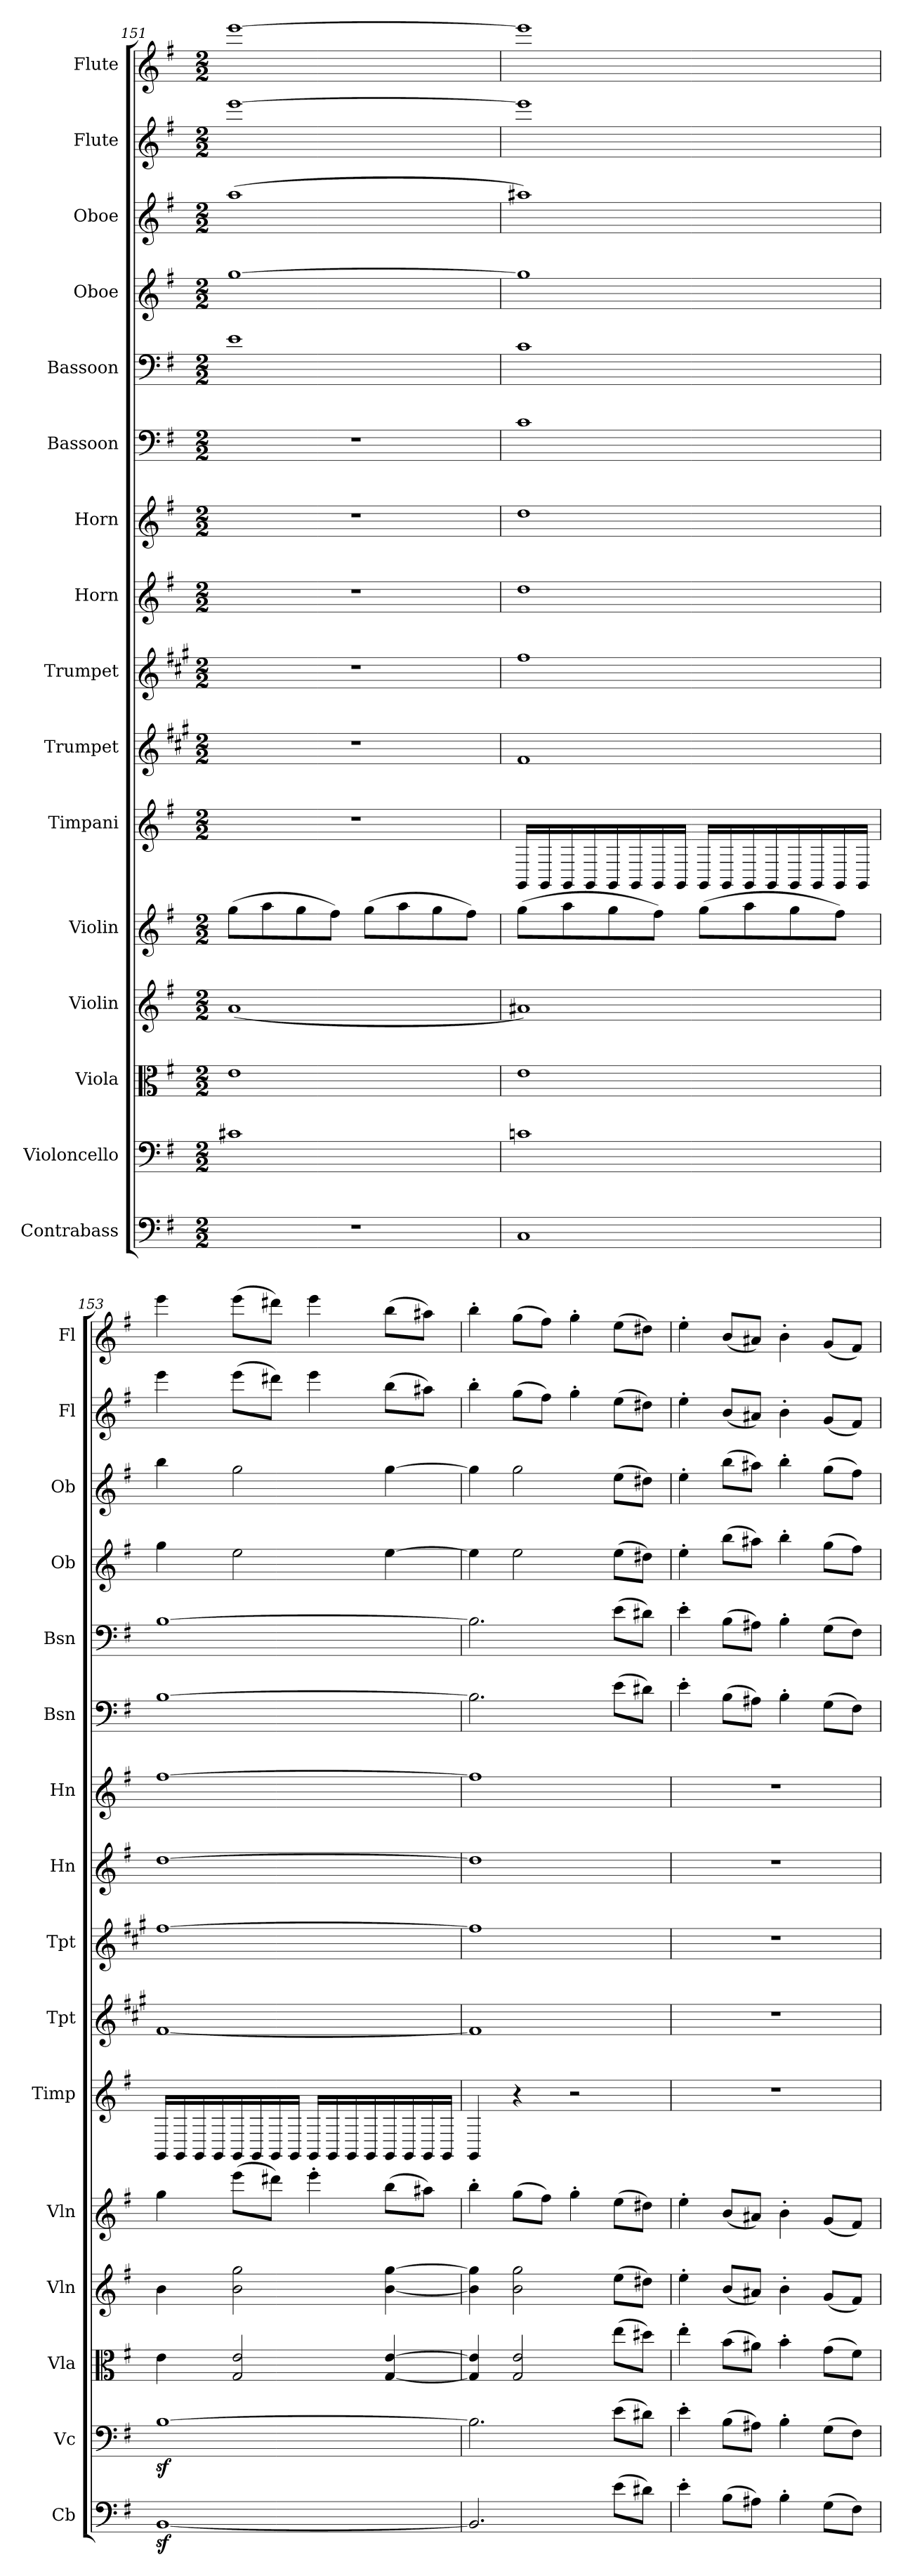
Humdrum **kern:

**kern	**kern	**kern	**kern	**kern	**kern	**kern	**kern	**kern	**kern	**kern	**kern	**kern	**kern	**kern	**kern
*part16	*part15	*part14	*part13	*part12	*part11	*part10	*part9	*part8	*part7	*part6	*part5	*part4	*part3	*part2	*part1
*staff16	*staff15	*staff14	*staff13	*staff12	*staff11	*staff10	*staff9	*staff8	*staff7	*staff6	*staff5	*staff4	*staff3	*staff2	*staff1
*I"Contrabass	*I"Violoncello	*I"Viola	*I"Violin	*I"Violin	*I"Timpani	*I"Trumpet	*I"Trumpet	*I"Horn	*I"Horn	*I"Bassoon	*I"Bassoon	*I"Oboe	*I"Oboe	*I"Flute	*I"Flute
*I'Cb	*I'Vc	*I'Vla	*I'Vln	*I'Vln	*I'Timp	*I'Tpt	*I'Tpt	*I'Hn	*I'Hn	*I'Bsn	*I'Bsn	*I'Ob	*I'Ob	*I'Fl	*I'Fl
*clefF4	*clefF4	*clefC3	*clefG2	*clefG2	*clefG2	*clefG2	*clefG2	*clefG2	*clefG2	*clefF4	*clefF4	*clefG2	*clefG2	*clefG2	*clefG2
*ITrd7c12	*	*	*	*	*	*ITrd1c2	*ITrd1c2	*ITrd4c7	*ITrd4c7	*	*	*	*	*	*
*k[f#]	*k[f#]	*k[f#]	*k[f#]	*k[f#]	*k[f#]	*k[f#]	*k[f#]	*k[]	*k[]	*k[f#]	*k[f#]	*k[f#]	*k[f#]	*k[f#]	*k[f#]
*M2/2	*M2/2	*M2/2	*M2/2	*M2/2	*M2/2	*M2/2	*M2/2	*M2/2	*M2/2	*M2/2	*M2/2	*M2/2	*M2/2	*M2/2	*M2/2
=151	=151	=151	=151	=151	=151	=151	=151	=151	=151	=151	=151	=151	=151	=151	=151
1r	1c#X	1e	(<1a	(>8gg\L	1r	1r	1r	1r	1r	1r	1e	[1gg	(>1aa	[1eee	[1eee
.	.	.	.	8aa\	.	.	.	.	.	.	.	.	.	.	.
.	.	.	.	8gg\	.	.	.	.	.	.	.	.	.	.	.
.	.	.	.	8ff#\J)	.	.	.	.	.	.	.	.	.	.	.
.	.	.	.	(>8gg\L	.	.	.	.	.	.	.	.	.	.	.
.	.	.	.	8aa\	.	.	.	.	.	.	.	.	.	.	.
.	.	.	.	8gg\	.	.	.	.	.	.	.	.	.	.	.
.	.	.	.	8ff#\J)	.	.	.	.	.	.	.	.	.	.	.
=152	=152	=152	=152	=152	=152	=152	=152	=152	=152	=152	=152	=152	=152	=152	=152
1CC	1cn	1e	1a#X)	(>8gg\L	16GG/LL	1e	1ee	1g	1g	1c	1c	1gg]	1aa#X)	1eee]	1eee]
.	.	.	.	.	16GG/	.	.	.	.	.	.	.	.	.	.
.	.	.	.	8aa\	16GG/	.	.	.	.	.	.	.	.	.	.
.	.	.	.	.	16GG/	.	.	.	.	.	.	.	.	.	.
.	.	.	.	8gg\	16GG/	.	.	.	.	.	.	.	.	.	.
.	.	.	.	.	16GG/	.	.	.	.	.	.	.	.	.	.
.	.	.	.	8ff#\J)	16GG/	.	.	.	.	.	.	.	.	.	.
.	.	.	.	.	16GG/JJ	.	.	.	.	.	.	.	.	.	.
.	.	.	.	(>8gg\L	16GG/LL	.	.	.	.	.	.	.	.	.	.
.	.	.	.	.	16GG/	.	.	.	.	.	.	.	.	.	.
.	.	.	.	8aa\	16GG/	.	.	.	.	.	.	.	.	.	.
.	.	.	.	.	16GG/	.	.	.	.	.	.	.	.	.	.
.	.	.	.	8gg\	16GG/	.	.	.	.	.	.	.	.	.	.
.	.	.	.	.	16GG/	.	.	.	.	.	.	.	.	.	.
.	.	.	.	8ff#\J)	16GG/	.	.	.	.	.	.	.	.	.	.
.	.	.	.	.	16GG/JJ	.	.	.	.	.	.	.	.	.	.
=153	=153	=153	=153	=153	=153	=153	=153	=153	=153	=153	=153	=153	=153	=153	=153
[1BBBz<	[1Bz<	4e\	4b\	4gg\	16GG/LL	[1e	[1ee	[1g	[1b	[1B	[1B	4gg\	4bb\	4eee\	4eee\
.	.	.	.	.	16GG/	.	.	.	.	.	.	.	.	.	.
.	.	.	.	.	16GG/	.	.	.	.	.	.	.	.	.	.
.	.	.	.	.	16GG/	.	.	.	.	.	.	.	.	.	.
.	.	2G/ 2e/	2b\ 2gg\	(>8eee\L	16GG/	.	.	.	.	.	.	2ee\	2gg\	(>8eee\L	(>8eee\L
.	.	.	.	.	16GG/	.	.	.	.	.	.	.	.	.	.
.	.	.	.	8ddd#X\J)	16GG/	.	.	.	.	.	.	.	.	8ddd#X\J)	8ddd#X\J)
.	.	.	.	.	16GG/JJ	.	.	.	.	.	.	.	.	.	.
.	.	.	.	4eee'\	16GG/LL	.	.	.	.	.	.	.	.	4eee\	4eee\
.	.	.	.	.	16GG/	.	.	.	.	.	.	.	.	.	.
.	.	.	.	.	16GG/	.	.	.	.	.	.	.	.	.	.
.	.	.	.	.	16GG/	.	.	.	.	.	.	.	.	.	.
.	.	[4G/ [4e/	[4b\ [4gg\	(>8bb\L	16GG/	.	.	.	.	.	.	[4ee\	[4gg\	(>8bb\L	(>8bb\L
.	.	.	.	.	16GG/	.	.	.	.	.	.	.	.	.	.
.	.	.	.	8aa#X\J)	16GG/	.	.	.	.	.	.	.	.	8aa#X\J)	8aa#X\J)
.	.	.	.	.	16GG/JJ	.	.	.	.	.	.	.	.	.	.
=154	=154	=154	=154	=154	=154	=154	=154	=154	=154	=154	=154	=154	=154	=154	=154
2.BBB/]	2.B\]	4G/] 4e/]	4b\] 4gg\]	4bb'\	4GG/	1e]	1ee]	1g]	1b]	2.B\]	2.B\]	4ee\]	4gg\]	4bb'\	4bb'\
.	.	2G/ 2e/	2b\ 2gg\	(>8gg\L	4r	.	.	.	.	.	.	2ee\	2gg\	(>8gg\L	(>8gg\L
.	.	.	.	8ff#\J)	.	.	.	.	.	.	.	.	.	8ff#\J)	8ff#\J)
.	.	.	.	4gg'\	2r	.	.	.	.	.	.	.	.	4gg'\	4gg'\
(>8E\L	(>8e\L	(>8ee\L	(>8ee\L	(>8ee\L	.	.	.	.	.	(>8e\L	(>8e\L	(>8ee\L	(>8ee\L	(>8ee\L	(>8ee\L
8D#X\J)	8d#X\J)	8dd#X\J)	8dd#X\J)	8dd#X\J)	.	.	.	.	.	8d#X\J)	8d#X\J)	8dd#X\J)	8dd#X\J)	8dd#X\J)	8dd#X\J)
=155	=155	=155	=155	=155	=155	=155	=155	=155	=155	=155	=155	=155	=155	=155	=155
4E'\	4e'\	4ee'\	4ee'\	4ee'\	1r	1r	1r	1r	1r	4e'\	4e'\	4ee'\	4ee'\	4ee'\	4ee'\
(>8BB\L	(>8B\L	(>8b\L	(<8b/L	(<8b/L	.	.	.	.	.	(>8B\L	(>8B\L	(>8bb\L	(>8bb\L	(<8b/L	(<8b/L
8AA#X\J)	8A#X\J)	8a#X\J)	8a#X/J)	8a#X/J)	.	.	.	.	.	8A#X\J)	8A#X\J)	8aa#X\J)	8aa#X\J)	8a#X/J)	8a#X/J)
4BB'\	4B'\	4b'\	4b'\	4b'\	.	.	.	.	.	4B'\	4B'\	4bb'\	4bb'\	4b'\	4b'\
(>8GG\L	(>8G\L	(>8g\L	(<8g/L	(<8g/L	.	.	.	.	.	(>8G\L	(>8G\L	(>8gg\L	(>8gg\L	(<8g/L	(<8g/L
8FF#\J)	8F#\J)	8f#\J)	8f#/J)	8f#/J)	.	.	.	.	.	8F#\J)	8F#\J)	8ff#\J)	8ff#\J)	8f#/J)	8f#/J)
=	=	=	=	=	=	=	=	=	=	=	=	=	=	=	=
*-	*-	*-	*-	*-	*-	*-	*-	*-	*-	*-	*-	*-	*-	*-	*-
